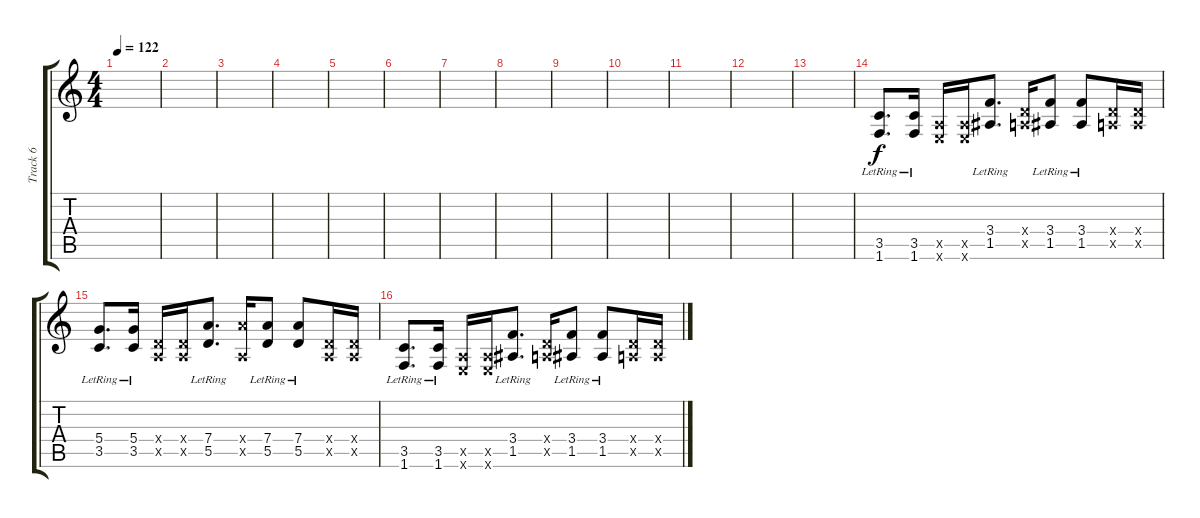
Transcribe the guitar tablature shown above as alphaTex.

\track ("Track 6" "Track 6") {instrument distortionguitar}
\staff {score tabs}
\tuning (E4 B3 G3 D3 A2 E2) {hide}
\ts (4 4)
\tempo 122
\clef g2
\ks c
|
|
|
|
|
|
|
|
|
|
|
|
|
(3.5{lr} 1.6{lr}).8{d} (3.5{lr} 1.6{lr}).16 (0.5{x} 0.6{x}).16 (0.5{x} 0.6{x}).16 (3.4{lr} 1.5{lr}).8{d} (0.4{x} 0.5{x}).16 (3.4{lr} 1.5{lr}).8 (3.4{lr} 1.5{lr}).8 (0.4{x} 0.5{x}).16 (0.4{x} 0.5{x}).16 |
(5.4{lr} 3.5{lr}).8{d} (5.4{lr} 3.5{lr}).16 (0.4{x} 0.5{x}).16 (0.4{x} 0.5{x}).16 (7.4{lr} 5.5{lr}).8{d} (7.4{x} 0.5{x}).16 (7.4{lr} 5.5{lr}).8 (7.4{lr} 5.5{lr}).8 (0.4{x} 0.5{x}).16 (0.4{x} 0.5{x}).16 |
(3.5{lr} 1.6{lr}).8{d} (3.5{lr} 1.6{lr}).16 (0.5{x} 0.6{x}).16 (0.5{x} 0.6{x}).16 (3.4{lr} 1.5{lr}).8{d} (0.4{x} 0.5{x}).16 (3.4{lr} 1.5{lr}).8 (3.4{lr} 1.5{lr}).8 (0.4{x} 0.5{x}).16 (0.4{x} 0.5{x}).16
